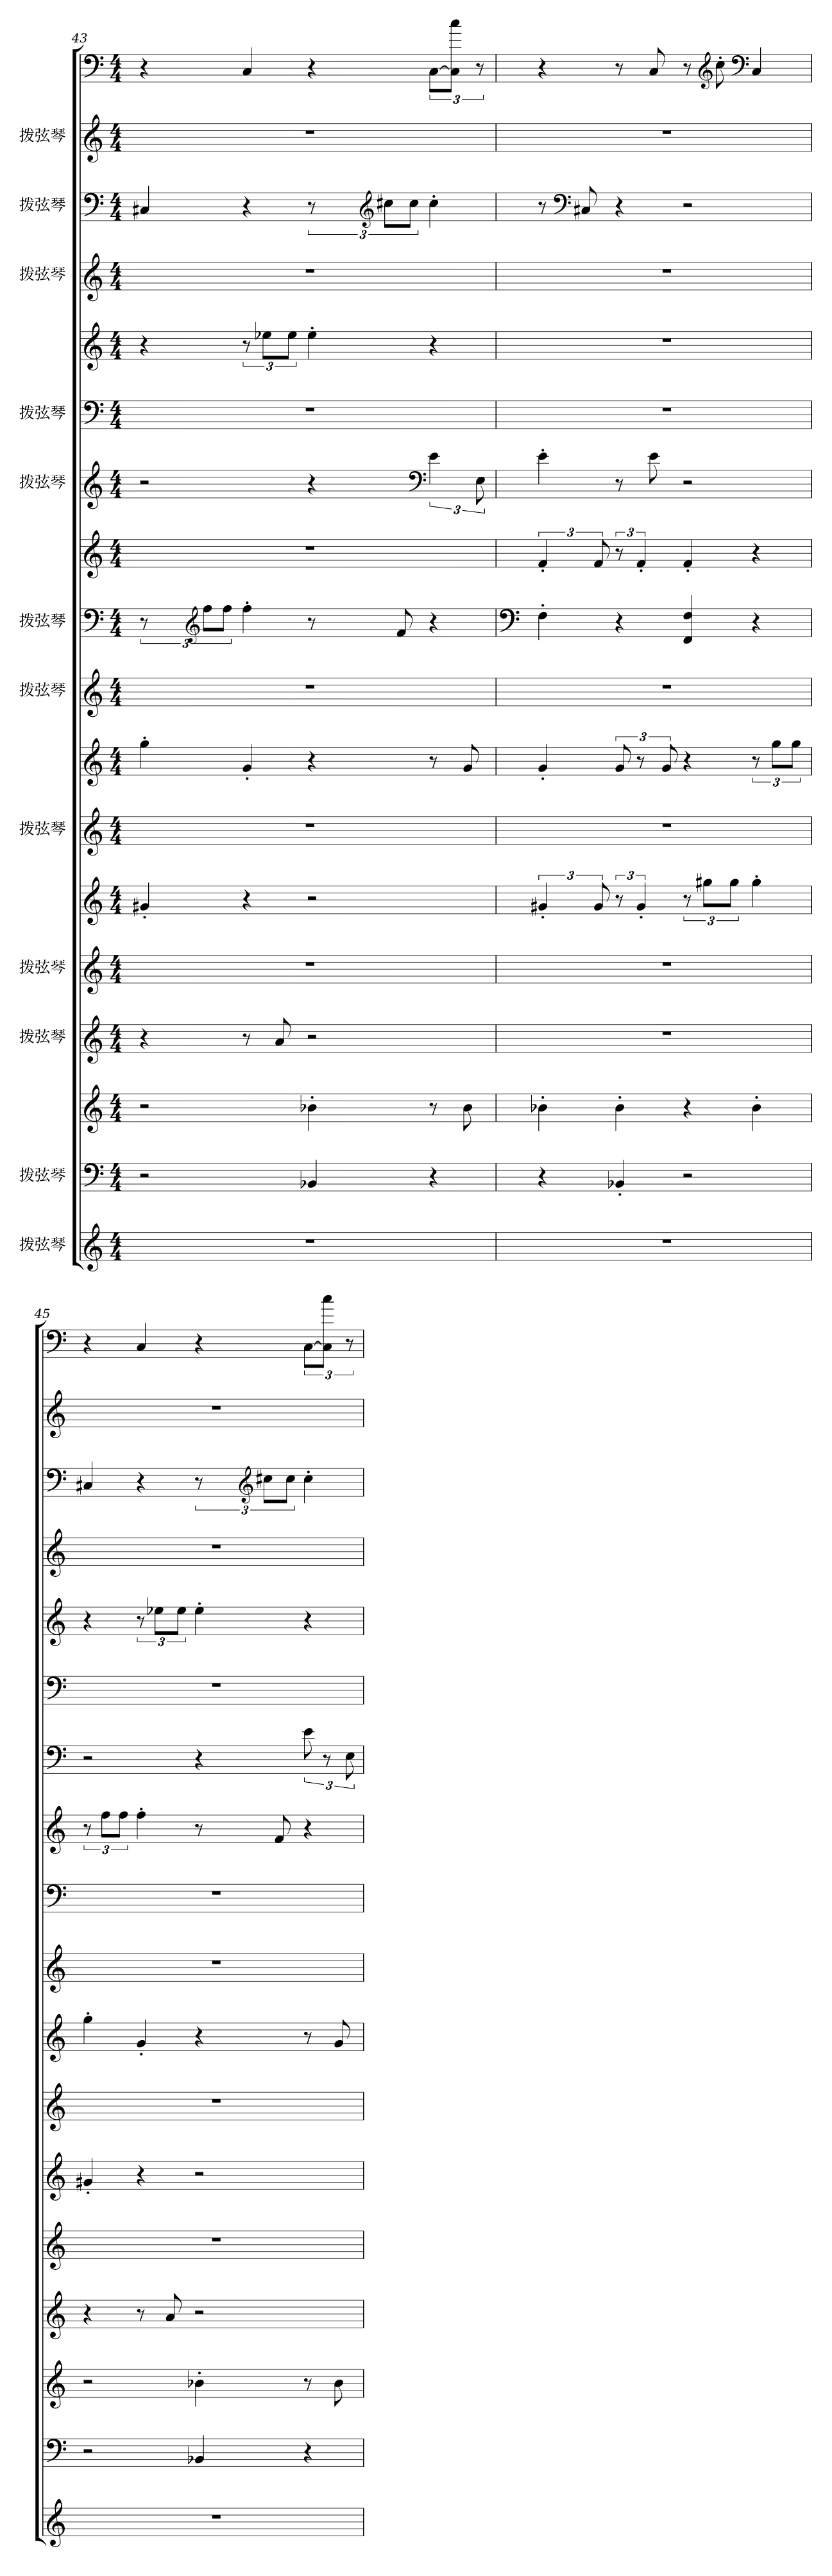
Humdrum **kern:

**kern	**kern	**kern	**kern	**kern	**kern	**kern	**kern	**kern	**kern	**kern	**kern	**kern	**kern	**kern	**kern	**kern	**kern
*part12	*part11	*part11	*part10	*part9	*part9	*part8	*part8	*part7	*part6	*part6	*part5	*part4	*part4	*part3	*part2	*part1	*part1
*staff18	*staff17	*staff16	*staff15	*staff14	*staff13	*staff12	*staff11	*staff10	*staff9	*staff8	*staff7	*staff6	*staff5	*staff4	*staff3	*staff2	*staff1
*I"拨弦琴	*I"拨弦琴	*	*I"拨弦琴	*I"拨弦琴	*	*I"拨弦琴	*	*I"拨弦琴	*I"拨弦琴	*	*I"拨弦琴	*I"拨弦琴	*	*I"拨弦琴	*I"拨弦琴	*I"拨弦琴	*
*clefG2	*clefF4	*clefG2	*clefG2	*clefG2	*clefG2	*clefG2	*clefG2	*clefG2	*clefF4	*clefG2	*clefG2	*clefF4	*clefG2	*clefG2	*clefF4	*clefG2	*clefF4
*k[]	*k[]	*k[]	*k[]	*k[]	*k[]	*k[]	*k[]	*k[]	*k[]	*k[]	*k[]	*k[]	*k[]	*k[]	*k[]	*k[]	*k[]
*M4/4	*M4/4	*M4/4	*M4/4	*M4/4	*M4/4	*M4/4	*M4/4	*M4/4	*M4/4	*M4/4	*M4/4	*M4/4	*M4/4	*M4/4	*M4/4	*M4/4	*M4/4
=43	=43	=43	=43	=43	=43	=43	=43	=43	=43	=43	=43	=43	=43	=43	=43	=43	=43
1r	2r	2r	4r	1r	4g#X'/	1r	4gg'\	1r	12r	1r	2r	1r	4r	1r	4C#X/	1r	4r
*	*	*	*	*	*	*	*	*	*clefG2	*	*	*	*	*	*	*	*
.	.	.	.	.	.	.	.	.	12ff\L	.	.	.	.	.	.	.	.
.	.	.	.	.	.	.	.	.	12ff\J	.	.	.	.	.	.	.	.
.	.	.	8r	.	4r	.	4g'/	.	4ff'\	.	.	.	12r	.	4r	.	4C/
.	.	.	.	.	.	.	.	.	.	.	.	.	12ee-X\L	.	.	.	.
.	.	.	8a/	.	.	.	.	.	.	.	.	.	.	.	.	.	.
.	.	.	.	.	.	.	.	.	.	.	.	.	12ee-\J	.	.	.	.
.	4BB-X/	4b-X'\	2r	.	2r	.	4r	.	8r	.	4r	.	4ee-'\	.	12r	.	4r
*	*	*	*	*	*	*	*	*	*	*	*	*	*	*	*clefG2	*	*
.	.	.	.	.	.	.	.	.	.	.	.	.	.	.	12cc#X\L	.	.
.	.	.	.	.	.	.	.	.	8f/	.	.	.	.	.	.	.	.
.	.	.	.	.	.	.	.	.	.	.	.	.	.	.	12cc#\J	.	.
*	*	*	*	*	*	*	*	*	*	*	*clefF4	*	*	*	*	*	*
.	4r	8r	.	.	.	.	8r	.	4r	.	6e\	.	4r	.	4cc#'\	.	[12C\L
.	.	.	.	.	.	.	.	.	.	.	.	.	.	.	.	.	12C\] 12cc\J
.	.	8b-\	.	.	.	.	8g/	.	.	.	.	.	.	.	.	.	.
.	.	.	.	.	.	.	.	.	.	.	12E\	.	.	.	.	.	12r
!!LO:PB:g=z
=44	=44	=44	=44	=44	=44	=44	=44	=44	=44	=44	=44	=44	=44	=44	=44	=44	=44
*	*	*	*	*	*	*	*	*	*clefF4	*	*	*	*	*	*	*	*
1r	4r	4b-X'\	1r	1r	6g#X'/	1r	4g'/	1r	4F'\	6f'/	4e'\	1r	1r	1r	8r	1r	4r
*	*	*	*	*	*	*	*	*	*	*	*	*	*	*	*clefF4	*	*
.	.	.	.	.	.	.	.	.	.	.	.	.	.	.	8C#X/	.	.
.	.	.	.	.	12g#/	.	.	.	.	12f/	.	.	.	.	.	.	.
.	4BB-X'/	4b-'\	.	.	12r	.	12g/	.	4r	12r	8r	.	.	.	4r	.	8r
.	.	.	.	.	6g#'/	.	12r	.	.	6f'/	.	.	.	.	.	.	.
.	.	.	.	.	.	.	.	.	.	.	8e\	.	.	.	.	.	8C/
.	.	.	.	.	.	.	12g/	.	.	.	.	.	.	.	.	.	.
.	2r	4r	.	.	12r	.	4r	.	4FF/ 4F/	4f'/	2r	.	.	.	2r	.	8r
.	.	.	.	.	12gg#X\L	.	.	.	.	.	.	.	.	.	.	.	.
*	*	*	*	*	*	*	*	*	*	*	*	*	*	*	*	*	*clefG2
.	.	.	.	.	.	.	.	.	.	.	.	.	.	.	.	.	8cc'\
.	.	.	.	.	12gg#\J	.	.	.	.	.	.	.	.	.	.	.	.
*	*	*	*	*	*	*	*	*	*	*	*	*	*	*	*	*	*clefF4
.	.	4b-'\	.	.	4gg#'\	.	12r	.	4r	4r	.	.	.	.	.	.	4C/
.	.	.	.	.	.	.	12gg\L	.	.	.	.	.	.	.	.	.	.
.	.	.	.	.	.	.	12gg\J	.	.	.	.	.	.	.	.	.	.
=45	=45	=45	=45	=45	=45	=45	=45	=45	=45	=45	=45	=45	=45	=45	=45	=45	=45
1r	2r	2r	4r	1r	4g#X'/	1r	4gg'\	1r	1r	12r	2r	1r	4r	1r	4C#X/	1r	4r
.	.	.	.	.	.	.	.	.	.	12ff\L	.	.	.	.	.	.	.
.	.	.	.	.	.	.	.	.	.	12ff\J	.	.	.	.	.	.	.
.	.	.	8r	.	4r	.	4g'/	.	.	4ff'\	.	.	12r	.	4r	.	4C/
.	.	.	.	.	.	.	.	.	.	.	.	.	12ee-X\L	.	.	.	.
.	.	.	8a/	.	.	.	.	.	.	.	.	.	.	.	.	.	.
.	.	.	.	.	.	.	.	.	.	.	.	.	12ee-\J	.	.	.	.
.	4BB-X/	4b-X'\	2r	.	2r	.	4r	.	.	8r	4r	.	4ee-'\	.	12r	.	4r
*	*	*	*	*	*	*	*	*	*	*	*	*	*	*	*clefG2	*	*
.	.	.	.	.	.	.	.	.	.	.	.	.	.	.	12cc#X\L	.	.
.	.	.	.	.	.	.	.	.	.	8f/	.	.	.	.	.	.	.
.	.	.	.	.	.	.	.	.	.	.	.	.	.	.	12cc#\J	.	.
.	4r	8r	.	.	.	.	8r	.	.	4r	12e\	.	4r	.	4cc#'\	.	[12C\L
.	.	.	.	.	.	.	.	.	.	.	12r	.	.	.	.	.	12C\] 12cc\J
.	.	8b-\	.	.	.	.	8g/	.	.	.	.	.	.	.	.	.	.
.	.	.	.	.	.	.	.	.	.	.	12E\	.	.	.	.	.	12r
=	=	=	=	=	=	=	=	=	=	=	=	=	=	=	=	=	=
*-	*-	*-	*-	*-	*-	*-	*-	*-	*-	*-	*-	*-	*-	*-	*-	*-	*-
